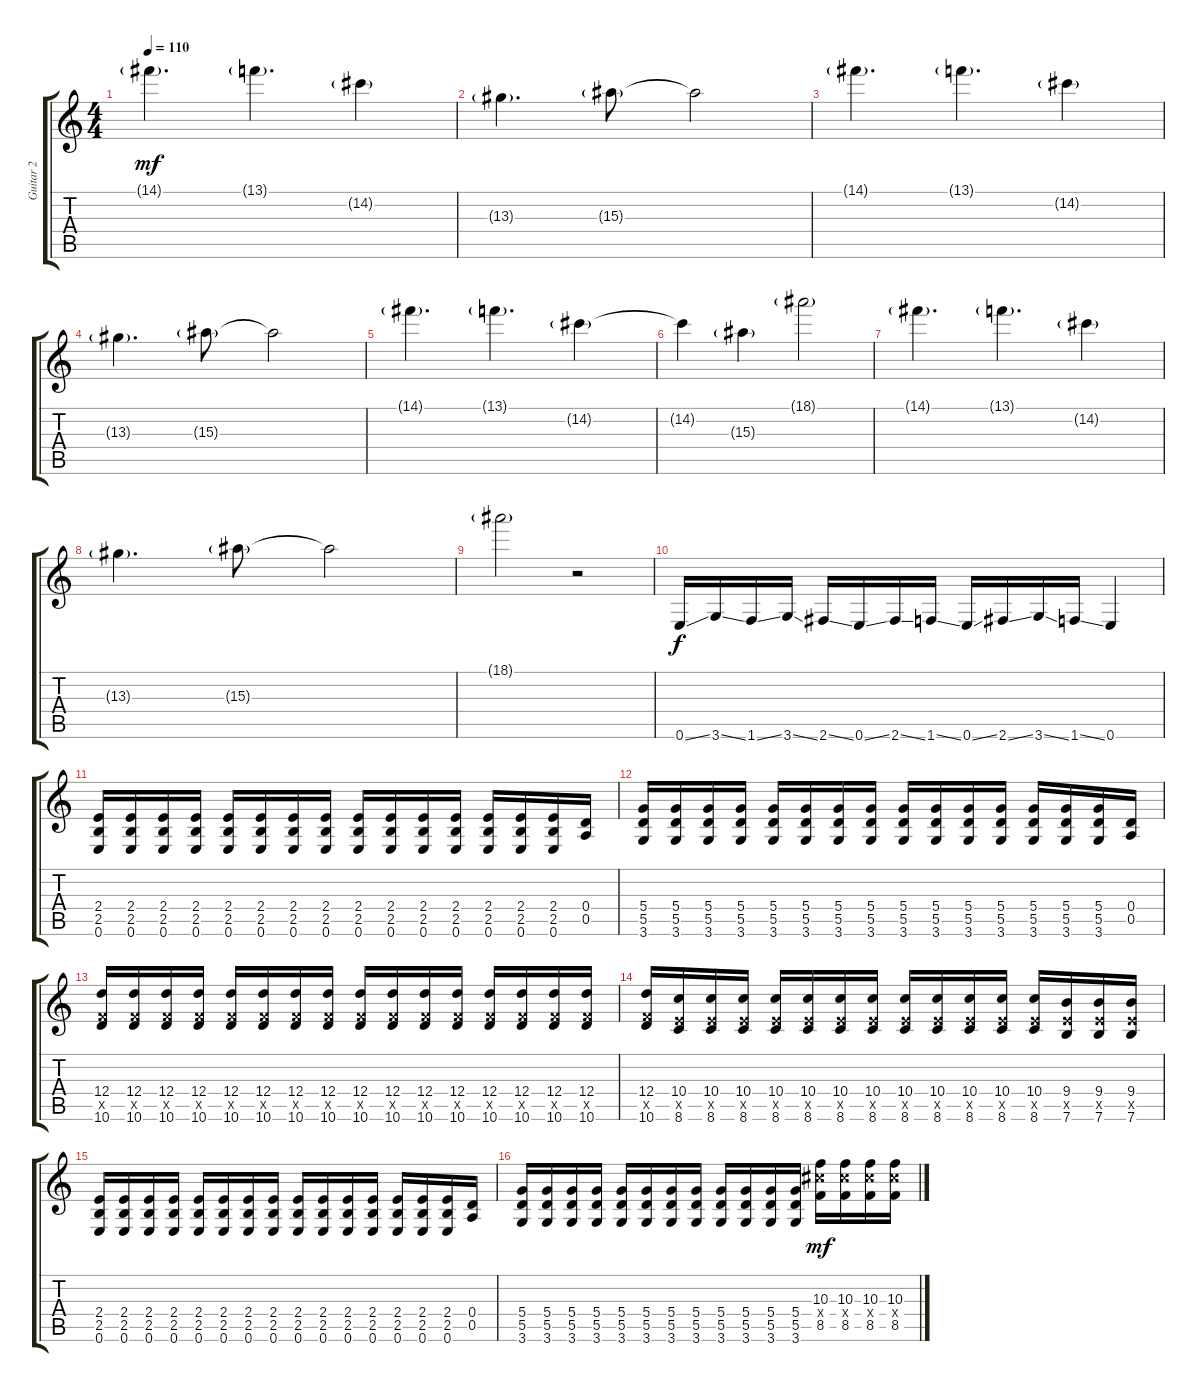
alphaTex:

\track ("Guitar 2" "Guitar 2") {instrument distortionguitar}
\staff {score tabs}
\tuning (E4 B3 G3 D3 A2 E2) {hide}
\ts (4 4)
\tempo 110
\clef g2
\ks c
14.1{g}.4{d dy mf} 13.1{g}.4{d} 14.2{g}.4 |
13.3{g}.4{d} 15.3{g}.8 15.3{t}.2 |
14.1{g}.4{d} 13.1{g}.4{d} 14.2{g}.4 |
13.3{g}.4{d} 15.3{g}.8 15.3{t}.2 |
14.1{g}.4{d} 13.1{g}.4{d} 14.2{g}.4 |
14.2{t}.4 15.3{g}.4 18.1{g}.2 |
14.1{g}.4{d} 13.1{g}.4{d} 14.2{g}.4 |
13.3{g}.4{d} 15.3{g}.8 15.3{t}.2 |
18.1{g}.2 r.2 |
0.6{ss}.16{dy f} 3.6{ss}.16 1.6{ss}.16 3.6{ss}.16 2.6{ss}.16 0.6{ss}.16 2.6{ss}.16 1.6{ss}.16 0.6{ss}.16 2.6{ss}.16 3.6{ss}.16 1.6{ss}.16 0.6.4 |
(2.4 2.5 0.6).16 (2.4 2.5 0.6).16 (2.4 2.5 0.6).16 (2.4 2.5 0.6).16 (2.4 2.5 0.6).16 (2.4 2.5 0.6).16 (2.4 2.5 0.6).16 (2.4 2.5 0.6).16 (2.4 2.5 0.6).16 (2.4 2.5 0.6).16 (2.4 2.5 0.6).16 (2.4 2.5 0.6).16 (2.4 2.5 0.6).16 (2.4 2.5 0.6).16 (2.4 2.5 0.6).16 (0.4 0.5).16 |
(5.4 5.5 3.6).16 (5.4 5.5 3.6).16 (5.4 5.5 3.6).16 (5.4 5.5 3.6).16 (5.4 5.5 3.6).16 (5.4 5.5 3.6).16 (5.4 5.5 3.6).16 (5.4 5.5 3.6).16 (5.4 5.5 3.6).16 (5.4 5.5 3.6).16 (5.4 5.5 3.6).16 (5.4 5.5 3.6).16 (5.4 5.5 3.6).16 (5.4 5.5 3.6).16 (5.4 5.5 3.6).16 (0.4 0.5).16 |
(12.4 8.5{x} 10.6).16 (12.4 8.5{x} 10.6).16 (12.4 8.5{x} 10.6).16 (12.4 8.5{x} 10.6).16 (12.4 8.5{x} 10.6).16 (12.4 8.5{x} 10.6).16 (12.4 8.5{x} 10.6).16 (12.4 8.5{x} 10.6).16 (12.4 8.5{x} 10.6).16 (12.4 8.5{x} 10.6).16 (12.4 8.5{x} 10.6).16 (12.4 8.5{x} 10.6).16 (12.4 8.5{x} 10.6).16 (12.4 8.5{x} 10.6).16 (12.4 8.5{x} 10.6).16 (12.4 8.5{x} 10.6).16 |
(12.4 8.5{x} 10.6).16 (10.4 7.5{x} 8.6).16 (10.4 7.5{x} 8.6).16 (10.4 7.5{x} 8.6).16 (10.4 7.5{x} 8.6).16 (10.4 7.5{x} 8.6).16 (10.4 7.5{x} 8.6).16 (10.4 7.5{x} 8.6).16 (10.4 7.5{x} 8.6).16 (10.4 7.5{x} 8.6).16 (10.4 7.5{x} 8.6).16 (10.4 7.5{x} 8.6).16 (10.4 7.5{x} 8.6).16 (9.4 7.5{x} 7.6).16 (9.4 7.5{x} 7.6).16 (9.4 7.5{x} 7.6).16 |
(2.4 2.5 0.6).16 (2.4 2.5 0.6).16 (2.4 2.5 0.6).16 (2.4 2.5 0.6).16 (2.4 2.5 0.6).16 (2.4 2.5 0.6).16 (2.4 2.5 0.6).16 (2.4 2.5 0.6).16 (2.4 2.5 0.6).16 (2.4 2.5 0.6).16 (2.4 2.5 0.6).16 (2.4 2.5 0.6).16 (2.4 2.5 0.6).16 (2.4 2.5 0.6).16 (2.4 2.5 0.6).16 (0.4 0.5).16 |
(5.4 5.5 3.6).16 (5.4 5.5 3.6).16 (5.4 5.5 3.6).16 (5.4 5.5 3.6).16 (5.4 5.5 3.6).16 (5.4 5.5 3.6).16 (5.4 5.5 3.6).16 (5.4 5.5 3.6).16 (5.4 5.5 3.6).16 (5.4 5.5 3.6).16 (5.4 5.5 3.6).16 (5.4 5.5 3.6).16 (10.3 11.4{x} 8.5).16{dy mf} (10.3 11.4{x} 8.5).16 (10.3 11.4{x} 8.5).16 (10.3 11.4{x} 8.5).16
